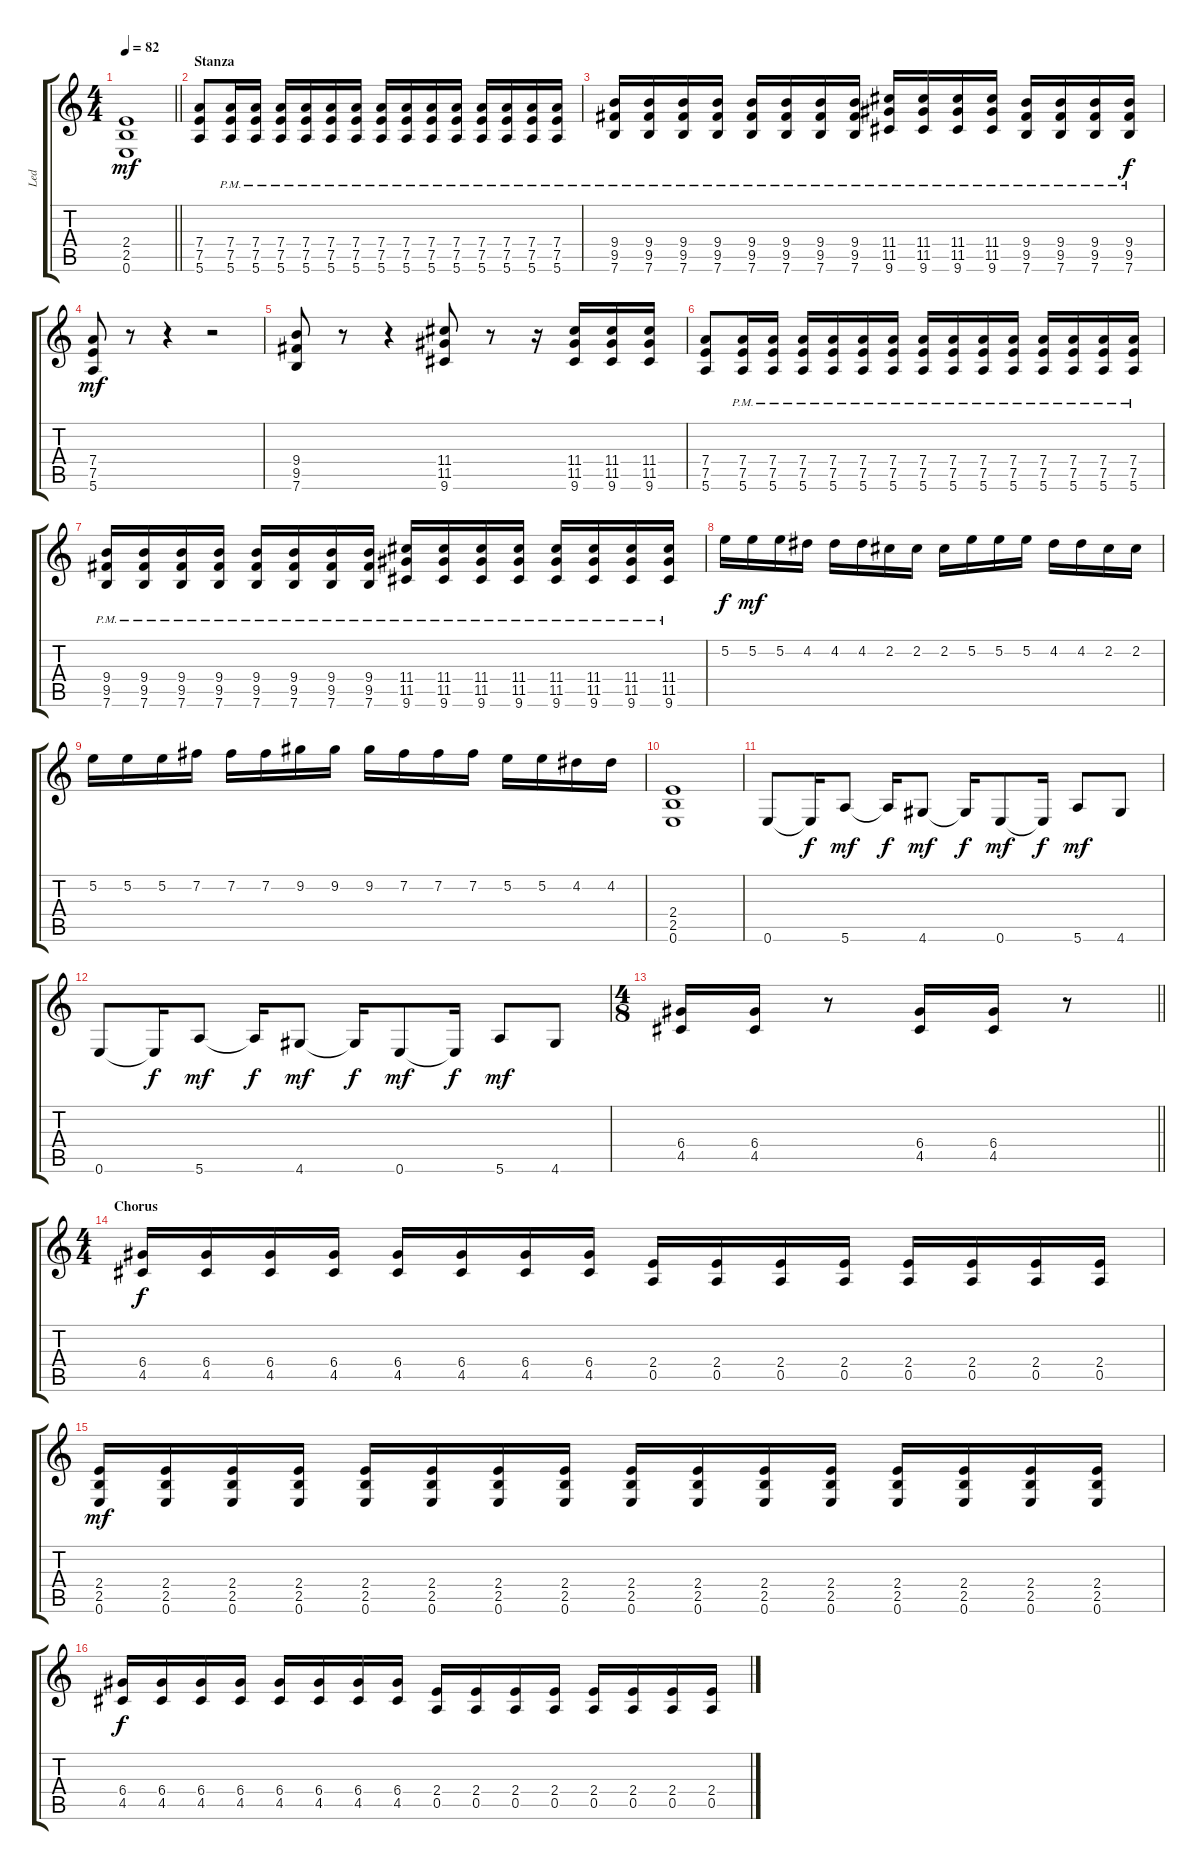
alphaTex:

\track ("Led" "Led") {instrument overdrivenguitar}
\staff {score tabs}
\tuning (E4 B3 G3 D3 A2 E2) {hide}
\ts (4 4)
\tempo 82
\clef g2
\barLineRight lightlight
\ks c
(2.4 2.5 0.6).1{dy mf} |
\section ("" "Stanza")
(7.4 7.5 5.6).8 (7.4{pm} 7.5{pm} 5.6{pm}).16 (7.4{pm} 7.5{pm} 5.6{pm}).16 (7.4{pm} 7.5{pm} 5.6{pm}).16 (7.4{pm} 7.5{pm} 5.6{pm}).16 (7.4{pm} 7.5{pm} 5.6{pm}).16 (7.4{pm} 7.5{pm} 5.6{pm}).16 (7.4{pm} 7.5{pm} 5.6{pm}).16 (7.4{pm} 7.5{pm} 5.6{pm}).16 (7.4{pm} 7.5{pm} 5.6{pm}).16 (7.4{pm} 7.5{pm} 5.6{pm}).16 (7.4{pm} 7.5{pm} 5.6{pm}).16 (7.4{pm} 7.5{pm} 5.6{pm}).16 (7.4{pm} 7.5{pm} 5.6{pm}).16 (7.4{pm} 7.5{pm} 5.6{pm}).16 |
(9.4{pm} 9.5{pm} 7.6{pm}).16 (9.4{pm} 9.5{pm} 7.6{pm}).16 (9.4{pm} 9.5{pm} 7.6{pm}).16 (9.4{pm} 9.5{pm} 7.6{pm}).16 (9.4{pm} 9.5{pm} 7.6{pm}).16 (9.4{pm} 9.5{pm} 7.6{pm}).16 (9.4{pm} 9.5{pm} 7.6{pm}).16 (9.4{pm} 9.5{pm} 7.6{pm}).16 (11.4{pm} 11.5{pm} 9.6{pm}).16 (11.4{pm} 11.5{pm} 9.6{pm}).16 (11.4{pm} 11.5{pm} 9.6{pm}).16 (11.4{pm} 11.5{pm} 9.6{pm}).16 (9.4{pm} 9.5{pm} 7.6{pm}).16 (9.4{pm} 9.5{pm} 7.6{pm}).16 (9.4{pm} 9.5{pm} 7.6{pm}).16 (9.4{pm} 9.5{pm} 7.6{pm}).16{dy f} |
(7.4 7.5 5.6).8{dy mf} r.8 r.4 r.2 |
(9.4 9.5 7.6).8 r.8 r.4 (11.4 11.5 9.6).8 r.8 r.16 (11.4 11.5 9.6).16 (11.4 11.5 9.6).16 (11.4 11.5 9.6).16 |
(7.4 7.5 5.6).8 (7.4{pm} 7.5{pm} 5.6{pm}).16 (7.4{pm} 7.5{pm} 5.6{pm}).16 (7.4{pm} 7.5{pm} 5.6{pm}).16 (7.4{pm} 7.5{pm} 5.6{pm}).16 (7.4{pm} 7.5{pm} 5.6{pm}).16 (7.4{pm} 7.5{pm} 5.6{pm}).16 (7.4{pm} 7.5{pm} 5.6{pm}).16 (7.4{pm} 7.5{pm} 5.6{pm}).16 (7.4{pm} 7.5{pm} 5.6{pm}).16 (7.4{pm} 7.5{pm} 5.6{pm}).16 (7.4{pm} 7.5{pm} 5.6{pm}).16 (7.4{pm} 7.5{pm} 5.6{pm}).16 (7.4{pm} 7.5{pm} 5.6{pm}).16 (7.4{pm} 7.5{pm} 5.6{pm}).16 |
(9.4{pm} 9.5{pm} 7.6{pm}).16 (9.4{pm} 9.5{pm} 7.6{pm}).16 (9.4{pm} 9.5{pm} 7.6{pm}).16 (9.4{pm} 9.5{pm} 7.6{pm}).16 (9.4{pm} 9.5{pm} 7.6{pm}).16 (9.4{pm} 9.5{pm} 7.6{pm}).16 (9.4{pm} 9.5{pm} 7.6{pm}).16 (9.4{pm} 9.5{pm} 7.6{pm}).16 (11.4{pm} 11.5{pm} 9.6{pm}).16 (11.4{pm} 11.5{pm} 9.6{pm}).16 (11.4{pm} 11.5{pm} 9.6{pm}).16 (11.4{pm} 11.5{pm} 9.6{pm}).16 (11.4{pm} 11.5{pm} 9.6{pm}).16 (11.4{pm} 11.5{pm} 9.6{pm}).16 (11.4{pm} 11.5{pm} 9.6{pm}).16 (11.4{pm} 11.5{pm} 9.6{pm}).16 |
5.2.16{dy f} 5.2.16{dy mf} 5.2.16 4.2.16 4.2.16 4.2.16 2.2.16 2.2.16 2.2.16 5.2.16 5.2.16 5.2.16 4.2.16 4.2.16 2.2.16 2.2.16 |
5.2.16 5.2.16 5.2.16 7.2.16 7.2.16 7.2.16 9.2.16 9.2.16 9.2.16 7.2.16 7.2.16 7.2.16 5.2.16 5.2.16 4.2.16 4.2.16 |
(2.4 2.5 0.6).1 |
0.6.8 0.6{t}.16{dy f} 5.6.8{dy mf} 5.6{t}.16{dy f} 4.6.8{dy mf} 4.6{t}.16{dy f} 0.6.8{dy mf} 0.6{t}.16{dy f} 5.6.8{dy mf} 4.6.8 |
0.6.8 0.6{t}.16{dy f} 5.6.8{dy mf} 5.6{t}.16{dy f} 4.6.8{dy mf} 4.6{t}.16{dy f} 0.6.8{dy mf} 0.6{t}.16{dy f} 5.6.8{dy mf} 4.6.8 |
\ts (4 8)
\barLineRight lightlight
(6.4 4.5).16 (6.4 4.5).16 r.8 (6.4 4.5).16 (6.4 4.5).16 r.8 |
\ts (4 4)
\section ("" "Chorus")
(6.4 4.5).16{dy f} (6.4 4.5).16 (6.4 4.5).16 (6.4 4.5).16 (6.4 4.5).16 (6.4 4.5).16 (6.4 4.5).16 (6.4 4.5).16 (2.4 0.5).16 (2.4 0.5).16 (2.4 0.5).16 (2.4 0.5).16 (2.4 0.5).16 (2.4 0.5).16 (2.4 0.5).16 (2.4 0.5).16 |
(2.4 2.5 0.6).16{dy mf} (2.4 2.5 0.6).16 (2.4 2.5 0.6).16 (2.4 2.5 0.6).16 (2.4 2.5 0.6).16 (2.4 2.5 0.6).16 (2.4 2.5 0.6).16 (2.4 2.5 0.6).16 (2.4 2.5 0.6).16 (2.4 2.5 0.6).16 (2.4 2.5 0.6).16 (2.4 2.5 0.6).16 (2.4 2.5 0.6).16 (2.4 2.5 0.6).16 (2.4 2.5 0.6).16 (2.4 2.5 0.6).16 |
(6.4 4.5).16{dy f} (6.4 4.5).16 (6.4 4.5).16 (6.4 4.5).16 (6.4 4.5).16 (6.4 4.5).16 (6.4 4.5).16 (6.4 4.5).16 (2.4 0.5).16 (2.4 0.5).16 (2.4 0.5).16 (2.4 0.5).16 (2.4 0.5).16 (2.4 0.5).16 (2.4 0.5).16 (2.4 0.5).16
